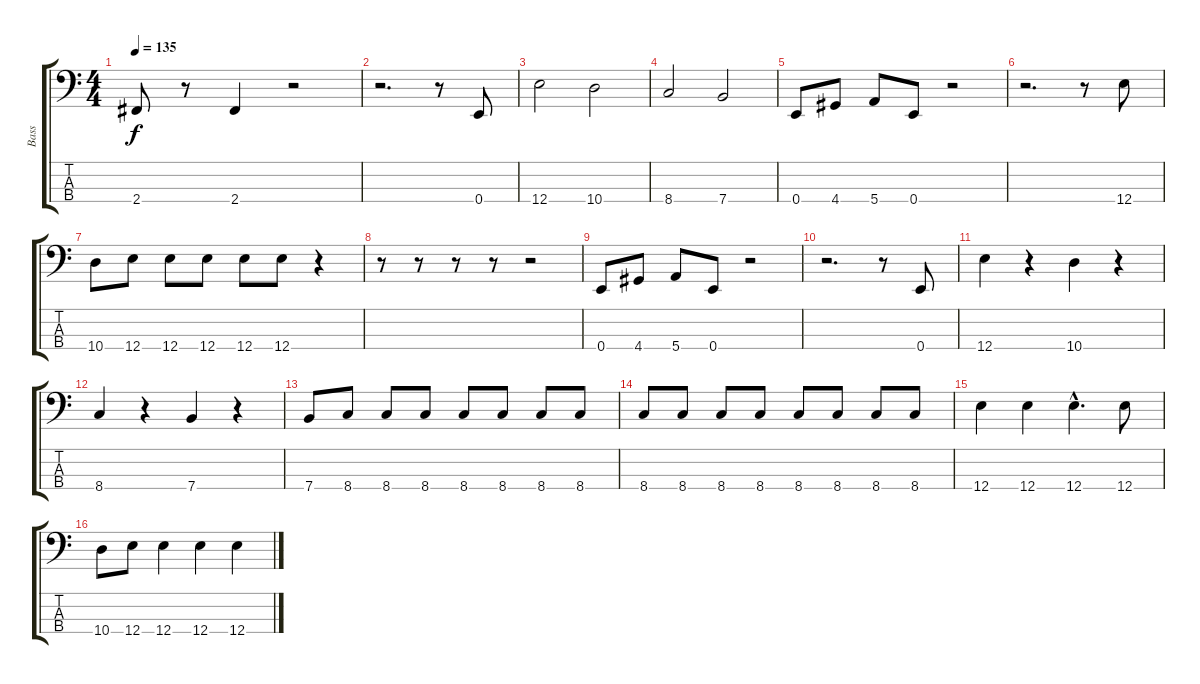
\track ("Bass" "Bass") {instrument electricbassfinger}
\staff {score tabs}
\tuning (G2 D2 A1 E1) {hide}
\ts (4 4)
\tempo 135
\clef f4
\ks c
2.4.8{dy f} r.8 2.4.4 r.2 |
r.2{d} r.8 0.4.8 |
12.4.2 10.4.2 |
8.4.2 7.4.2 |
0.4.8 4.4.8 5.4.8 0.4.8 r.2 |
r.2{d} r.8 12.4.8 |
10.4.8 12.4.8 12.4.8 12.4.8 12.4.8 12.4.8 r.4 |
r.8 r.8 r.8 r.8 r.2 |
0.4.8 4.4.8 5.4.8 0.4.8 r.2 |
r.2{d} r.8 0.4.8 |
12.4.4 r.4 10.4.4 r.4 |
8.4.4 r.4 7.4.4 r.4 |
7.4.8 8.4.8 8.4.8 8.4.8 8.4.8 8.4.8 8.4.8 8.4.8 |
8.4.8 8.4.8 8.4.8 8.4.8 8.4.8 8.4.8 8.4.8 8.4.8 |
12.4.4 12.4.4 12.4{hac}.4{d} 12.4.8 |
10.4.8 12.4.8 12.4.4 12.4.4 12.4.4
